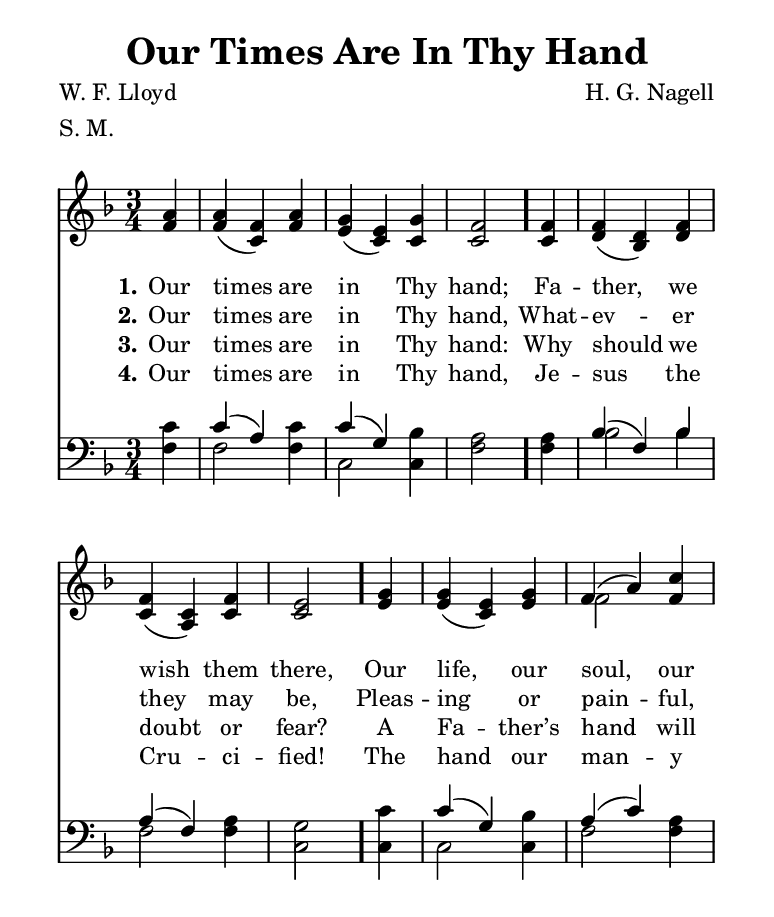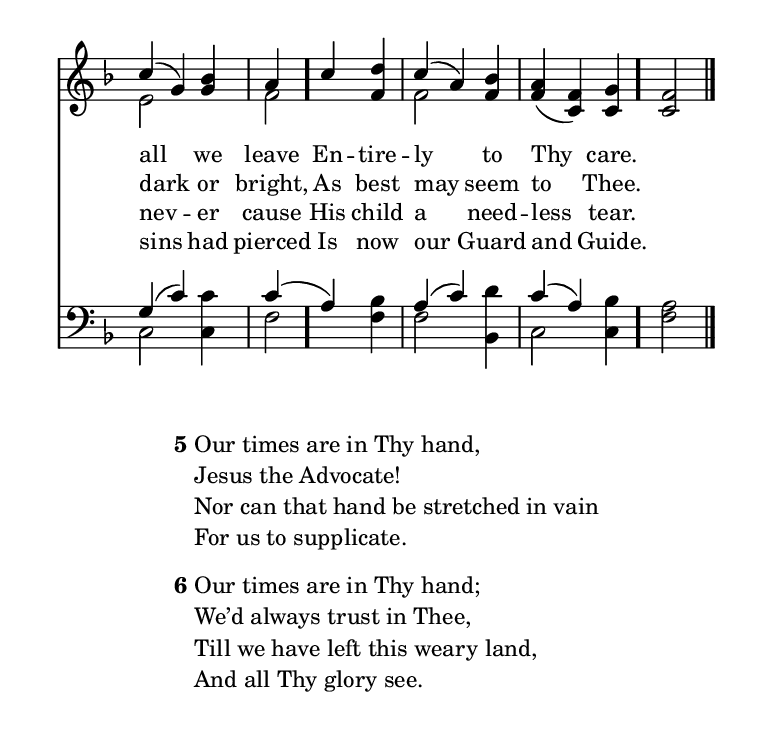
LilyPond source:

\include "common/global.ily"
\paper {
  \include "common/paper.ily"
  ragged-bottom = ##t
}

\header{
  hymnnumber = "257"
  title = "Our Times Are In Thy Hand"
  tunename = "Dennis" % from Metrical Index of Tunes
  meter = "S. M." % from Metrical Index of Tunes
  poet = "W. F. Lloyd"
  composer = "H. G. Nagell"
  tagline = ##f
}

global = {
  \include "common/overrides.ily"
  \override Staff.TimeSignature.style = #'numbered
  \time 3/4
  \override Score.MetronomeMark.transparent = ##t % hide all fermata changes too
  \tempo 4=80
  \key f \major
  \partial 4
  \autoBeamOff
}

notesSoprano = {
\global
\relative c'' {

  a4 | a( f) a | g( e) g | f2
  f4 | f( d) f | f( c) f | e2 \eogbreak
  g4 | g( e) g | f( a) c | c( g) bes | a c
  d4 | c( a) bes | a( f) g | f2 \eogbreak

  \bar "|."

}
}

notesAlto = {
\global
\relative e' {

  f4 | f( c) f | e( c) c | c2
  c4 | d( bes) d | c( a) c | c2
  e4 | e( c) e | f2 f4 | e2 g4 | f2
  f4 | f2 f4 | f( c) c | c2

}
}

notesTenor = {
\global
\relative a {

  c4 | c( a) c | c( g) bes | a2
  a4 | bes( f) bes | a( f) a | g2
  c4 | c( g) bes | a( c) a | g( c) c | c( a)
  bes4 | a( c) d | c( a) bes | a2

}
}

notesBass = {
\global
\relative f {

  f4 | f2 f4 | c2 c4 | f2
  f4 | bes2 bes4 | f2 f4 | c2
  c4 | c2 c4 | f2 f4 | c2 c4 | f2
  f4 | f2 bes,4 | c2 c4 | f2

}
}

wordsA = \lyricmode {
\set stanza = "1."

Our times are in Thy hand; \bar "."
Fa -- ther, we wish them there, \bar "."
Our life, our soul, our all we leave \bar "."
En -- tire -- ly to Thy care. \bar "."

}

wordsB = \lyricmode {
\set stanza = "2."

Our times are in Thy hand,
What -- ev -- er they may be,
Pleas -- ing or pain -- ful, dark or bright,
As best may seem to Thee.

}

wordsC = \lyricmode {
\set stanza = "3."

Our times are in Thy hand:
Why should we doubt or fear?
A Fa -- ther’s hand will nev -- er cause
His child a need -- less tear.

}

wordsD = \lyricmode {
\set stanza = "4."

Our times are in Thy hand,
Je -- sus the Cru -- ci -- fied!
The hand our man -- y sins had pierced
Is now our Guard and Guide.

}

wordsE = \markuplist {

\line { Our times are in Thy hand, }
\line { Jesus the Advocate! }
\line { Nor can that hand be stretched in vain }
\line { For us to supplicate. }

}

wordsF = \markuplist {

\line { Our times are in Thy hand; }
\line { We’d always trust in Thee, }
\line { Till we have left this weary land, }
\line { And all Thy glory see. }

}

\score {
  \context ChoirStaff <<
    \context Staff = upper <<
      \set Staff.autoBeaming = ##f
      \set ChoirStaff.systemStartDelimiter = #'SystemStartBar
      \set ChoirStaff.printPartCombineTexts = ##f
      \partcombine #'(2 . 9) \notesSoprano \notesAlto
      \context NullVoice = sopranos { \voiceOne << \notesSoprano >> }
      \context NullVoice = altos { \voiceTwo << \notesAlto >> }
      \context Lyrics = one   \lyricsto sopranos \wordsA
      \context Lyrics = two   \lyricsto sopranos \wordsB
      \context Lyrics = three \lyricsto sopranos \wordsC
      \context Lyrics = four  \lyricsto sopranos \wordsD
    >>
    \context Staff = men <<
      \set Staff.autoBeaming = ##f
      \clef bass
      \set ChoirStaff.printPartCombineTexts = ##f
      \partcombine #'(2 . 9) \notesTenor \notesBass
      \context NullVoice = tenors { \voiceOne << \notesTenor >> }
      \context NullVoice = basses { \voiceTwo << \notesBass >> }
    >>
  >>
  \layout {
    \include "common/layout.ily"
  }
  \midi{
    \include "common/midi.ily"
  }
}

\noPageBreak

\markup { \fill-line { \column {
  \line{ \bold 5 \column { \wordsE } } \combine \null \vspace #0.4
  \line{ \bold 6 \column { \wordsF } } \combine \null \vspace #0.4
} } }

\version "2.19.49"  % necessary for upgrading to future LilyPond versions.

% vi:set et ts=2 sw=2 ai nocindent syntax=lilypond:
